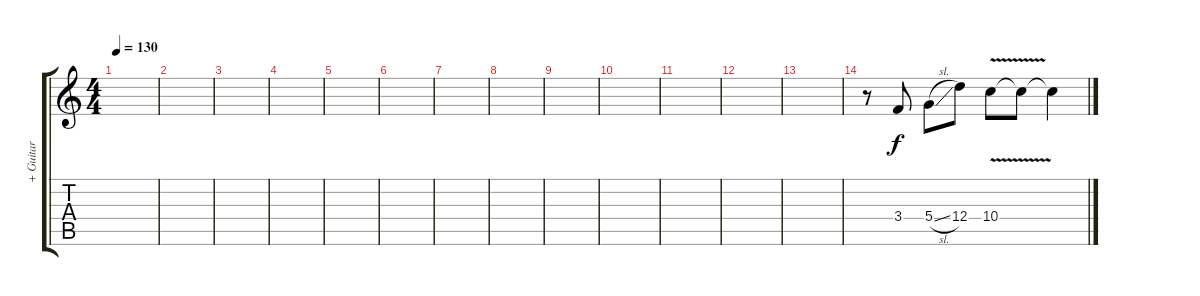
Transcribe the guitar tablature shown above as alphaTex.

\track ("+ Guitar " "+ Guitar ") {instrument distortionguitar}
\staff {score tabs}
\tuning (E4 B3 G3 D3 A2 E2) {hide}
\ts (4 4)
\tempo 130
\clef g2
\ks c
|
|
|
|
|
|
|
|
|
|
|
|
|
r.8 3.4.8 5.4{sl}.8 12.4.8 10.4{v}.8 10.4{t}.8 10.4{t}.4
